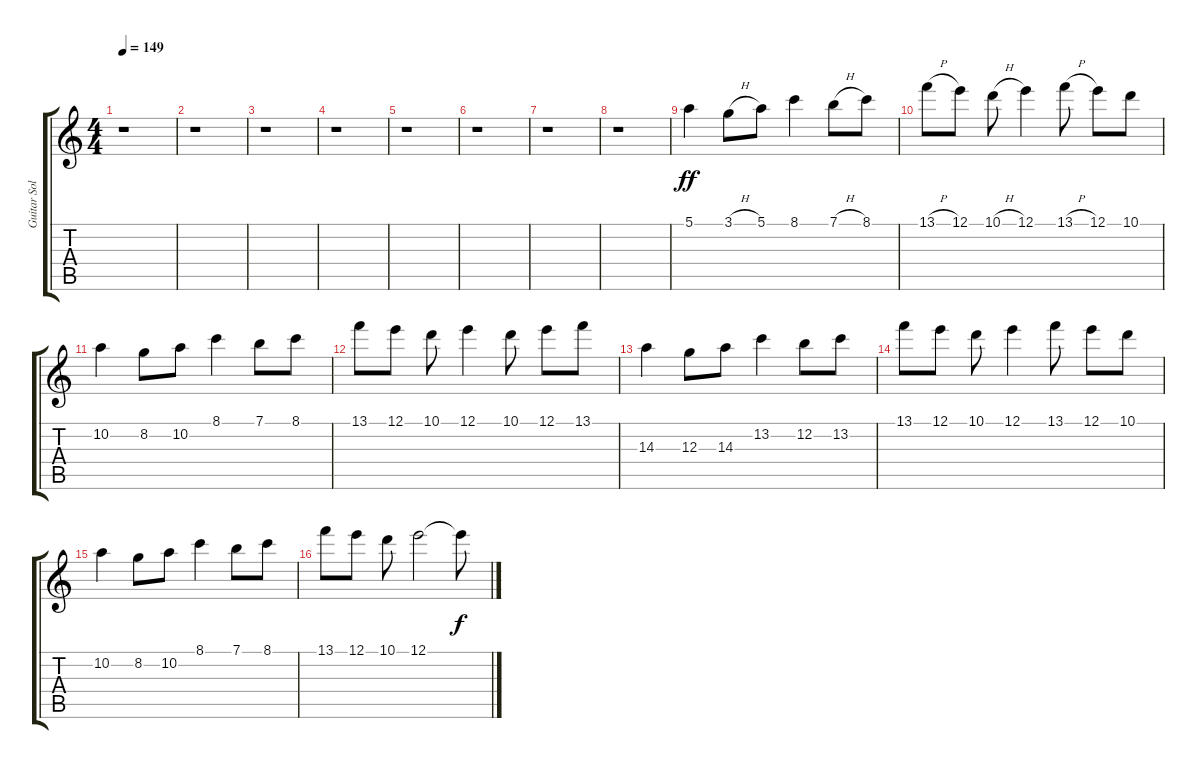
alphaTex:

\track ("Guitar Solo" "Guitar Sol") {instrument distortionguitar}
\staff {score tabs}
\tuning (E4 B3 G3 D3 A2 E2) {hide}
\ts (4 4)
\tempo 149
\clef g2
\ks c
r.1{dy ff instrument distortionguitar} |
r.1 |
r.1 |
r.1 |
r.1 |
r.1 |
r.1 |
r.1 |
5.1.4 3.1{h}.8 5.1.8 8.1.4 7.1{h}.8 8.1.8 |
13.1{h}.8 12.1.8 10.1{h}.8 12.1.4 13.1{h}.8 12.1.8 10.1.8 |
10.2.4 8.2.8 10.2.8 8.1.4 7.1.8 8.1.8 |
13.1.8 12.1.8 10.1.8 12.1.4 10.1.8 12.1.8 13.1.8 |
14.3.4 12.3.8 14.3.8 13.2.4 12.2.8 13.2.8 |
13.1.8 12.1.8 10.1.8 12.1.4 13.1.8 12.1.8 10.1.8 |
10.2.4 8.2.8 10.2.8 8.1.4 7.1.8 8.1.8 |
13.1.8 12.1.8 10.1.8 12.1.2 12.1{t}.8{dy f}
